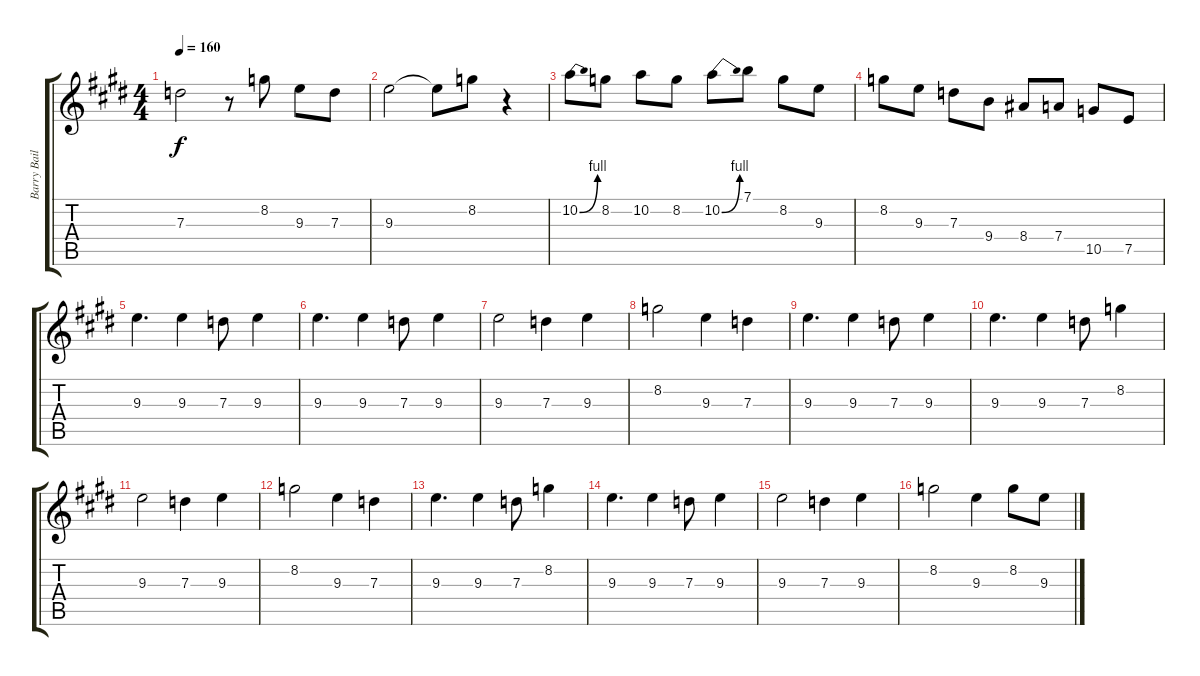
\track ("Barry Bailey Guitar" "Barry Bail") {instrument overdrivenguitar}
\staff {score tabs}
\tuning (E4 B3 G3 D3 A2 E2) {hide}
\ts (4 4)
\tempo 160
\clef g2
\ks e
7.3{t}.2{dy f} r.8 8.2.8 9.3.8 7.3.8 |
9.3.2 9.3{t}.8 8.2.8 r.4 |
10.2{be (bend 0 0 60 4)}.8{volume 13} 8.2.8 10.2.8 8.2.8 10.2{be (bend 0 0 60 4)}.8 7.1.8 8.2.8 9.3.8 |
8.2.8 9.3.8 7.3.8 9.4.8 8.4.8 7.4.8 10.5.8 7.5.8 |
9.3.4{d volume 12} 9.3.4 7.3.8 9.3.4 |
9.3.4{d} 9.3.4 7.3.8 9.3.4 |
9.3.2 7.3.4 9.3.4 |
8.2.2 9.3.4 7.3.4 |
9.3.4{d} 9.3.4 7.3.8 9.3.4 |
9.3.4{d} 9.3.4 7.3.8 8.2.4 |
9.3.2 7.3.4 9.3.4 |
8.2.2 9.3.4 7.3.4 |
9.3.4{d} 9.3.4 7.3.8 8.2.4 |
9.3.4{d} 9.3.4 7.3.8 9.3.4 |
9.3.2 7.3.4 9.3.4 |
8.2.2 9.3.4 8.2.8 9.3.8
